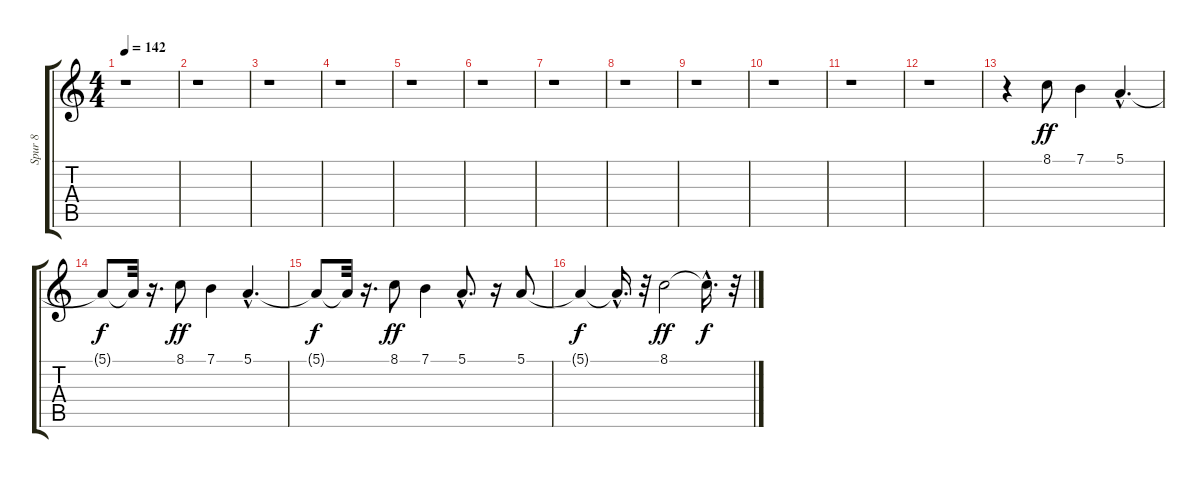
\track ("Spur 8" "Spur 8") {instrument acousticgrandpiano}
\staff {score tabs}
\tuning (E4 B3 G3 D3 A2 E2) {hide}
\ts (4 4)
\tempo 142
\clef g2
\ks c
r.1{dy ff instrument acousticgrandpiano} |
r.1 |
r.1 |
r.1 |
r.1 |
r.1 |
r.1 |
r.1 |
r.1 |
r.1 |
r.1 |
r.1 |
r.4 8.1.8 7.1.4 5.1{hac}.4{d} |
5.1{t}.8{dy f} 5.1{t}.32 r.16{d} 8.1.8{dy ff} 7.1.4 5.1{hac}.4{d} |
5.1{t}.8{dy f} 5.1{t}.32 r.16{d} 8.1.8{dy ff} 7.1.4 5.1{hac}.8{d} r.16 5.1.8 |
5.1{t}.4{dy f} 5.1{hac t}.16{d} r.32 8.1.2{dy ff} 8.1{hac t}.16{d dy f} r.32
